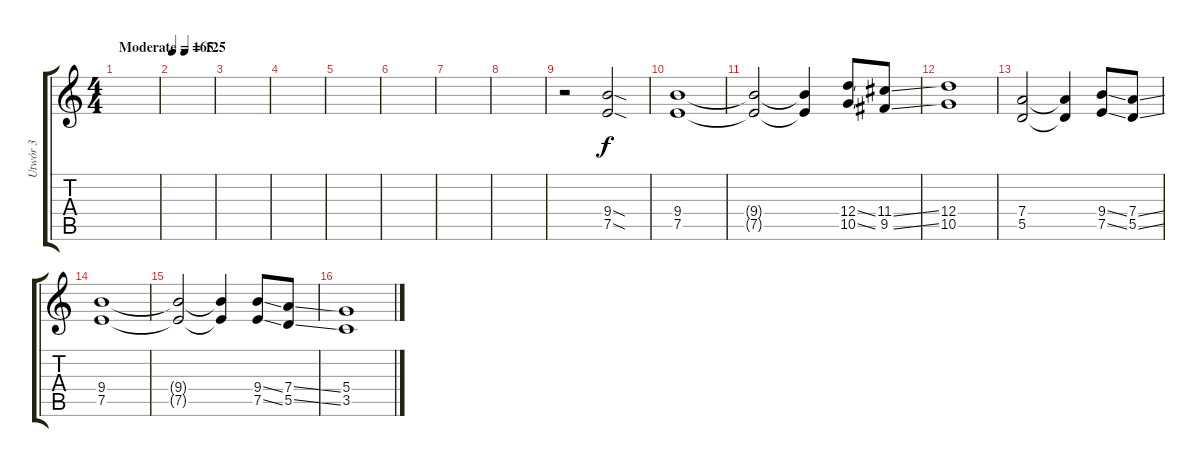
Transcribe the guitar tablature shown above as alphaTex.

\track ("Utwór 3" "Utwór 3") {instrument distortionguitar}
\staff {score tabs}
\tuning (E4 B3 G3 D3 A2 E2) {hide}
\ts (4 4)
\tempo (125 "Moderate")
\clef g2
\ks c
|
\tempo 165
|
|
|
|
|
|
|
r.2 (9.4{sod} 7.5{sod}).2 |
(9.4 7.5).1 |
(9.4{t} 7.5{t}).2 (9.4{t} 7.5{t}).4 (12.4{ss} 10.5{ss}).8 (11.4{ss} 9.5{ss}).8 |
(12.4 10.5).1 |
(7.4 5.5).2 (7.4{t} 5.5{t}).4 (9.4{ss} 7.5{ss}).8 (7.4{ss} 5.5{ss}).8 |
(9.4 7.5).1 |
(9.4{t} 7.5{t}).2 (9.4{t} 7.5{t}).4 (9.4{ss} 7.5{ss}).8 (7.4{ss} 5.5{ss}).8 |
(5.4 3.5).1
